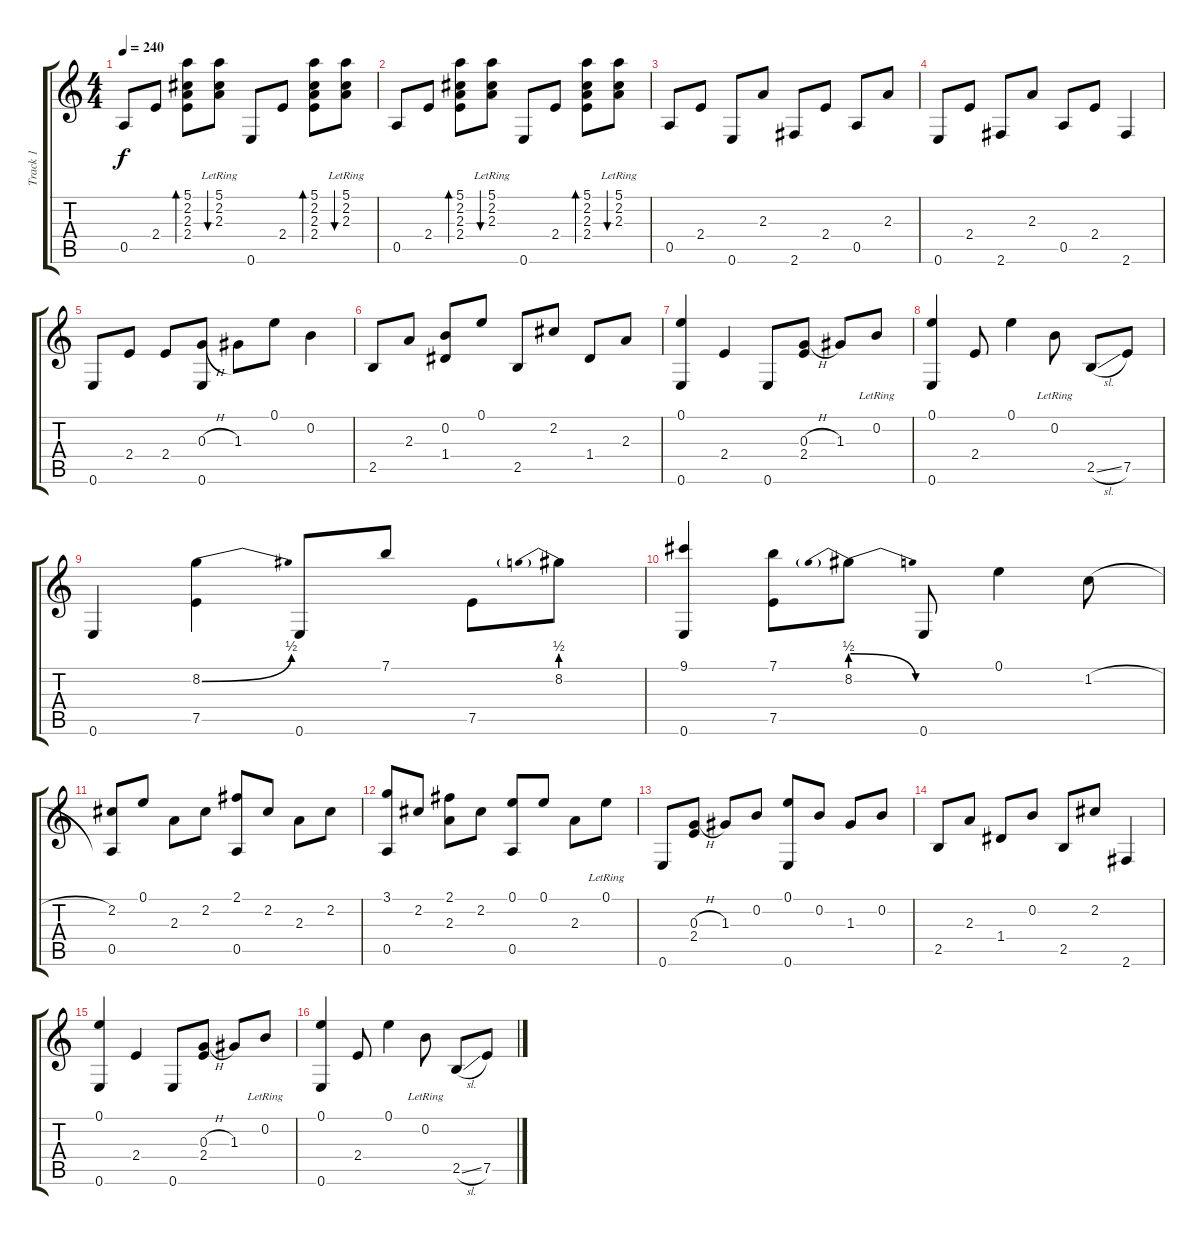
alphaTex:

\track ("Track 1" "Track 1") {instrument acousticguitarnylon}
\staff {score tabs}
\tuning (E4 B3 G3 D3 A2 E2) {hide}
\ts (4 4)
\tempo 240
\clef g2
\ks c
0.5.8{dy f} 2.4.8 (5.1 2.2 2.3 2.4).8{bd 60} (5.1{lr} 2.2{lr} 2.3{lr}).8{bu 60} 0.6.8 2.4.8 (5.1 2.2 2.3 2.4).8{bd 60} (5.1{lr} 2.2{lr} 2.3{lr}).8{bu 60} |
0.5.8 2.4.8 (5.1 2.2 2.3 2.4).8{bd 60} (5.1{lr} 2.2{lr} 2.3{lr}).8{bu 60} 0.6.8 2.4.8 (5.1 2.2 2.3 2.4).8{bd 60} (5.1{lr} 2.2{lr} 2.3{lr}).8{bu 60} |
0.5.8 2.4.8 0.6.8 2.3.8 2.6.8 2.4.8 0.5.8 2.3.8 |
0.6.8 2.4.8 2.6.8 2.3.8 0.5.8 2.4.8 2.6.4 |
0.6.8 2.4.8 2.4.8 (0.3{h} 0.6).8 1.3.8 0.1.8 0.2.4 |
2.5.8 2.3.8 (0.2 1.4).8 0.1.8 2.5.8 2.2.8 1.4.8 2.3.8 |
(0.1 0.6).4 2.4.4 0.6.8 (0.3{h} 2.4).8 1.3.8 0.2{lr}.8 |
(0.1 0.6).4 2.4.8 0.1.4 0.2{lr}.8 2.5{sl}.8 7.5.8 |
0.6.4 (8.2{be (bend 0 0 60 2)} 7.5).4 0.6.8 7.1.8 7.5.8 8.2{be (prebend 0 2 60 2)}.8 |
(9.1 0.6).4 (7.1 7.5).8 8.2{be (prebendrelease 0 2 60 0)}.8 0.6.8 0.1.4 1.2{h}.8 |
(2.2 0.5).8 0.1.8 2.3.8 2.2.8 (2.1 0.5).8 2.2.8 2.3.8 2.2.8 |
(3.1 0.5).8 2.2.8 (2.1 2.3).8 2.2.8 (0.1 0.5).8 0.1.8 2.3.8 0.1{lr}.8 |
0.6.8 (0.3{h} 2.4).8 1.3.8 0.2.8 (0.1 0.6).8 0.2.8 1.3.8 0.2.8 |
2.5.8 2.3.8 1.4.8 0.2.8 2.5.8 2.2.8 2.6.4 |
(0.1 0.6).4 2.4.4 0.6.8 (0.3{h} 2.4).8 1.3.8 0.2{lr}.8 |
(0.1 0.6).4 2.4.8 0.1.4 0.2{lr}.8 2.5{sl}.8 7.5.8
